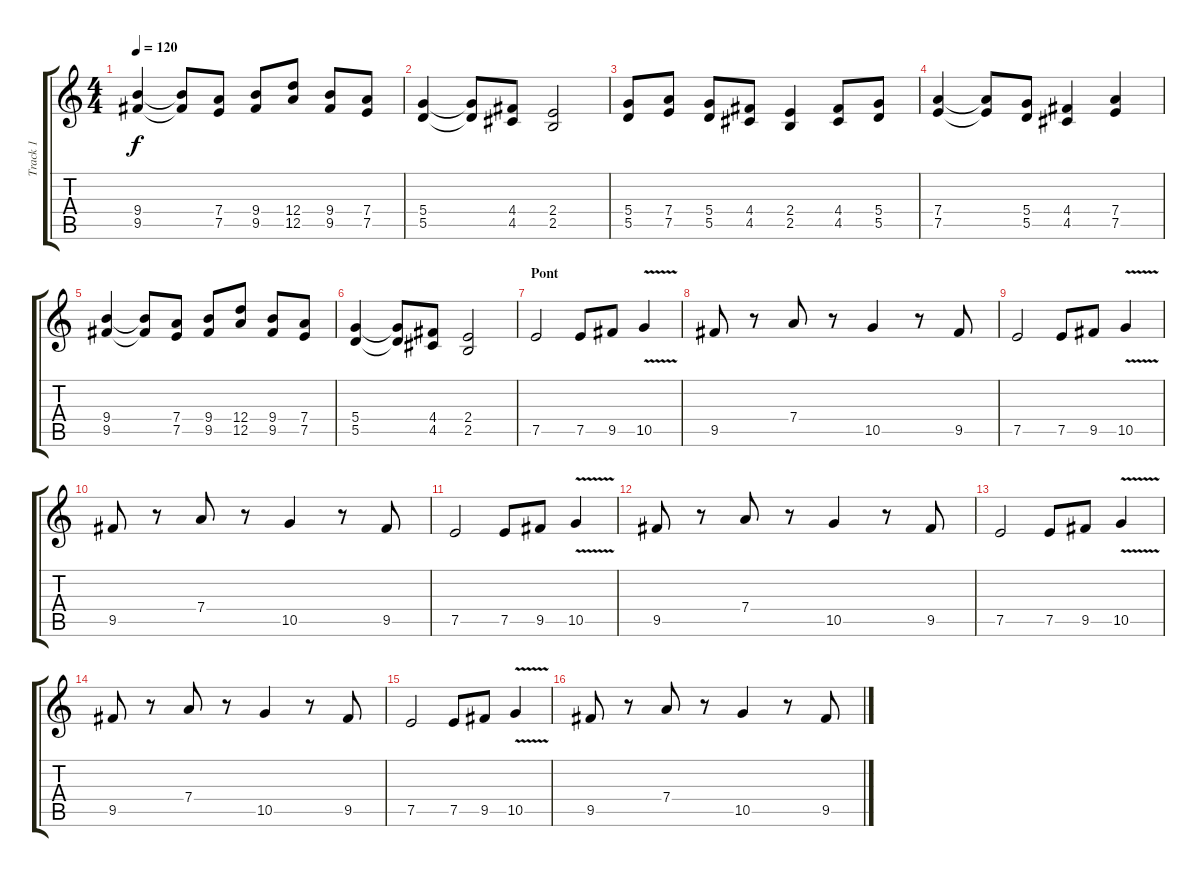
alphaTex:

\track ("Track 1" "Track 1") {instrument overdrivenguitar}
\staff {score tabs}
\tuning (E4 B3 G3 D3 A2 E2) {hide}
\ts (4 4)
\tempo 120
\clef g2
\ks c
(9.4 9.5).4{dy f} (9.4{t} 9.5{t}).8 (7.4 7.5).8 (9.4 9.5).8 (12.4 12.5).8 (9.4 9.5).8 (7.4 7.5).8 |
(5.4 5.5).4 (5.4{t} 5.5{t}).8 (4.4 4.5).8 (2.4 2.5).2 |
(5.4 5.5).8 (7.4 7.5).8 (5.4 5.5).8 (4.4 4.5).8 (2.4 2.5).4 (4.4 4.5).8 (5.4 5.5).8 |
(7.4 7.5).4 (7.4{t} 7.5{t}).8 (5.4 5.5).8 (4.4 4.5).4 (7.4 7.5).4 |
(9.4 9.5).4 (9.4{t} 9.5{t}).8 (7.4 7.5).8 (9.4 9.5).8 (12.4 12.5).8 (9.4 9.5).8 (7.4 7.5).8 |
(5.4 5.5).4 (5.4{t} 5.5{t}).8 (4.4 4.5).8 (2.4 2.5).2 |
\section ("" "Pont")
7.5.2 7.5.8 9.5.8 10.5{v}.4 |
9.5.8 r.8 7.4.8 r.8 10.5.4 r.8 9.5.8 |
7.5.2 7.5.8 9.5.8 10.5{v}.4 |
9.5.8 r.8 7.4.8 r.8 10.5.4 r.8 9.5.8 |
7.5.2 7.5.8 9.5.8 10.5{v}.4 |
9.5.8 r.8 7.4.8 r.8 10.5.4 r.8 9.5.8 |
7.5.2 7.5.8 9.5.8 10.5{v}.4 |
9.5.8 r.8 7.4.8 r.8 10.5.4 r.8 9.5.8 |
7.5.2 7.5.8 9.5.8 10.5{v}.4 |
9.5.8 r.8 7.4.8 r.8 10.5.4 r.8 9.5.8
